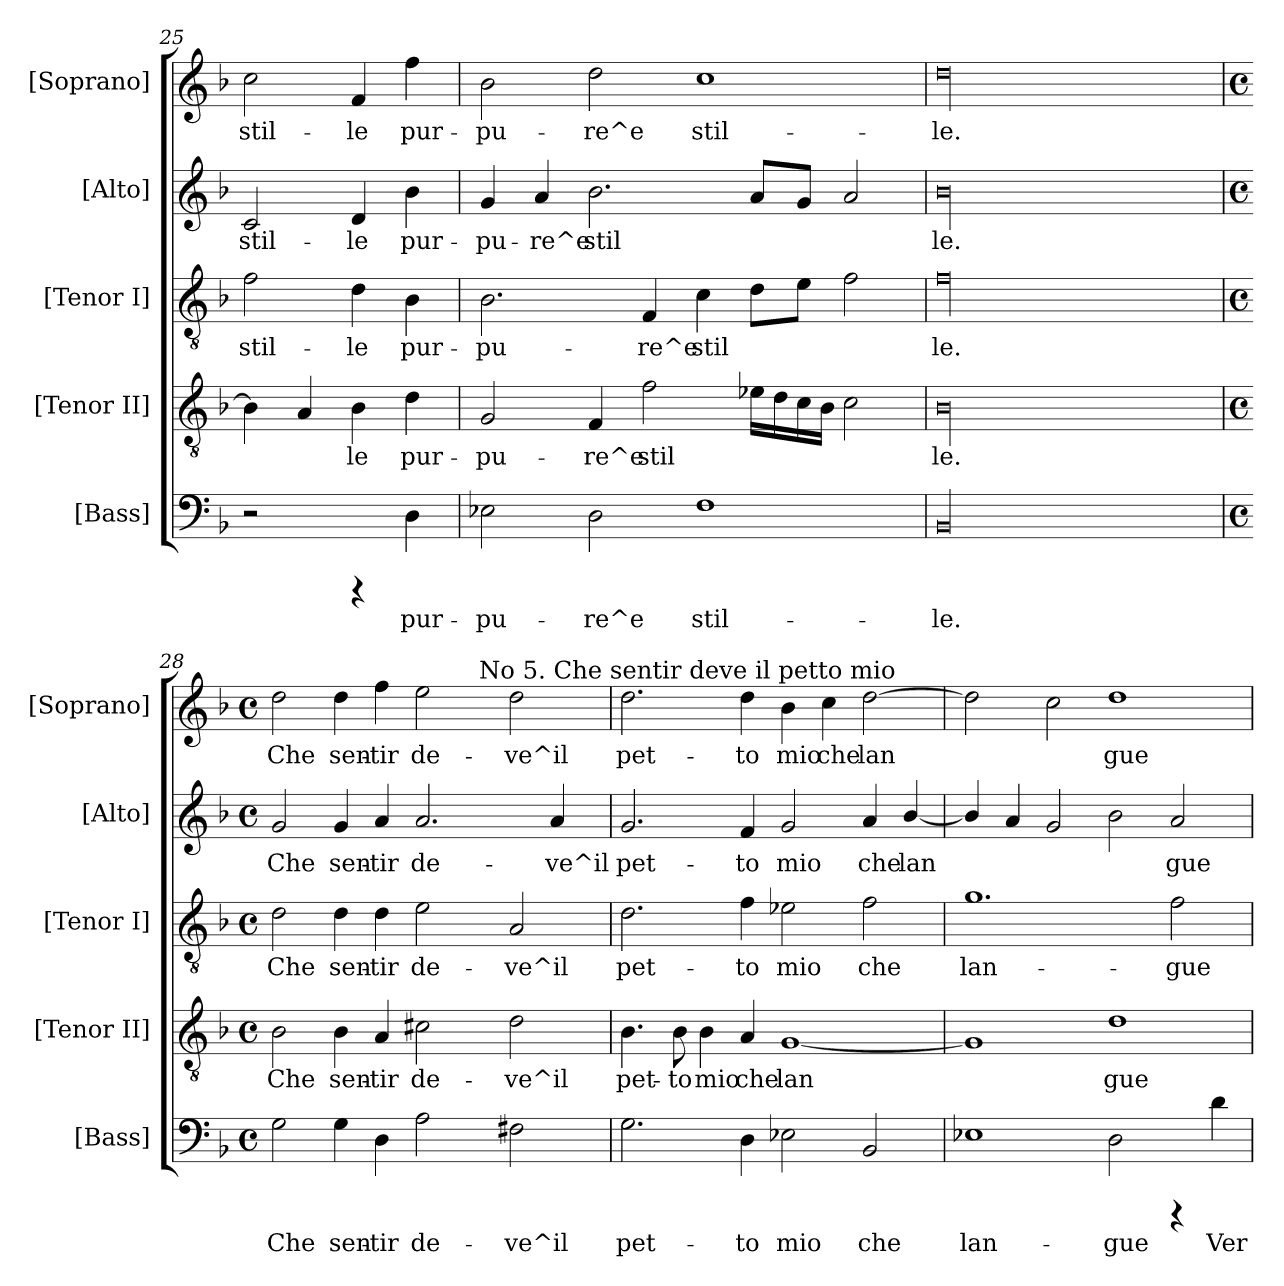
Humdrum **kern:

**kern	**text	**kern	**text	**kern	**text	**kern	**text	**kern	**text
*part5	*part5	*part4	*part4	*part3	*part3	*part2	*part2	*part1	*part1
*staff5	*staff5	*staff4	*staff4	*staff3	*staff3	*staff2	*staff2	*staff1	*staff1
*I"[Bass]	*	*I"[Tenor II]	*	*I"[Tenor I]	*	*I"[Alto]	*	*I"[Soprano]	*
*I'[Bass]	*	*I'[Tenor II]	*	*I'[Tenor I]	*	*I'[Alto]	*	*I'[Soprano]	*
*clefF4	*	*clefGv2	*	*clefGv2	*	*clefG2	*	*clefG2	*
*k[b-]	*	*k[b-]	*	*k[b-]	*	*k[b-]	*	*k[b-]	*
*F:	*	*F:	*	*F:	*	*F:	*	*F:	*
=25	=25	=25	=25	=25	=25	=25	=25	=25	=25
!	!	!	!LO:LY:b:cj	!	!LO:LY:b:cj	!	!LO:LY:b:cj	!	!LO:LY:b:cj
2r	.	4B-\]	--	2f\	stil-	2c/	stil-	2cc\	stil-
!	!	!	!LO:LY:b:cj	!	!	!	!	!	!
.	.	4A/	--	.	.	.	.	.	.
!	!	!	!LO:LY:b:cj	!	!LO:LY:b:cj	!	!LO:LY:b:cj	!	!LO:LY:b:cj
4rCCC	.	4B-\	-le	4d\	-le	4d/	-le	4f/	-le
!	!LO:LY:b:cj	!	!LO:LY:b:cj	!	!LO:LY:b:cj	!	!LO:LY:b:cj	!	!LO:LY:b:cj
4D\	pur-	4d\	pur-	4B-\	pur-	4b-\	pur-	4ff\	pur-
=26	=26	=26	=26	=26	=26	=26	=26	=26	=26
!	!LO:LY:b:cj	!	!LO:LY:b:cj	!	!LO:LY:b:cj	!	!LO:LY:b:cj	!	!LO:LY:b:cj
2E-X\	-pu-	2G/	-pu-	2.B-\	-pu-	4g/	-pu-	2b-\	-pu-
!	!	!	!	!	!	!	!LO:LY:b:cj	!	!
.	.	.	.	.	.	4a/	-re^e	.	.
!	!LO:LY:b:cj	!	!LO:LY:b:cj	!	!	!	!LO:LY:b:cj	!	!LO:LY:b:cj
2D\	-re^e	4F/	-re^e	.	.	2.b-\	stil-	2dd\	-re^e
!	!	!	!LO:LY:b:cj	!	!LO:LY:b:cj	!	!	!	!
.	.	2f\	stil-	4F/	-re^e	.	.	.	.
!	!LO:LY:b:cj	!	!	!	!LO:LY:b:cj	!	!	!	!LO:LY:b:cj
1F	stil-	.	.	4c\	stil-	.	.	1cc	stil-
!	!	!	!LO:LY:b:cj	!	!LO:LY:b:cj	!	!LO:LY:b:cj	!	!
.	.	16e-X\L	--	8d\L	--	8a/L	--	.	.
!	!	!	!LO:LY:b:cj	!	!	!	!	!	!
.	.	16d\	--	.	.	.	.	.	.
!	!	!	!LO:LY:b:cj	!	!LO:LY:b:cj	!	!LO:LY:b:cj	!	!
.	.	16c\	--	8e\J	--	8g/J	--	.	.
!	!	!	!LO:LY:b:cj	!	!	!	!	!	!
.	.	16B-\J	--	.	.	.	.	.	.
!	!	!	!LO:LY:b:cj	!	!LO:LY:b:cj	!	!LO:LY:b:cj	!	!
.	.	2c\	--	2f\	--	2a/	--	.	.
=27	=27	=27	=27	=27	=27	=27	=27	=27	=27
!	!LO:LY:b:cj	!	!LO:LY:b:cj	!	!LO:LY:b:cj	!	!LO:LY:b:cj	!	!LO:LY:b:cj
00BB-	-le.	00B-	-le.	00f	-le.	00b-	-le.	00dd	-le.
!!LO:PB:g=z
=28	=28	=28	=28	=28	=28	=28	=28	=28	=28
*M4/4	*	*M4/4	*	*M4/4	*	*M4/4	*	*M4/4	*
*met(c)	*	*met(c)	*	*met(c)	*	*met(c)	*	*met(c)	*
!	!	!	!	!	!	!	!	!LO:TX:a:t=Seconda Parte.	!
!	!LO:LY:b:cj	!	!LO:LY:b:cj	!	!LO:LY:b:cj	!	!LO:LY:b:cj	!	!LO:LY:b:cj
*	*	*	*	*	*	*	*	*^	*
2G\	Che	2B-\	Che	2d\	Che	2g/	Che	2dd\	1ryy	Che
!	!LO:LY:b:cj	!	!LO:LY:b:cj	!	!LO:LY:b:cj	!	!LO:LY:b:cj	!	!	!LO:LY:b:cj
4G\	sen-	4B-\	sen-	4d\	sen-	4g/	sen-	4dd\	.	sen-
!	!LO:LY:b:cj	!	!LO:LY:b:cj	!	!LO:LY:b:cj	!	!LO:LY:b:cj	!	!	!LO:LY:b:cj
4D\	-tir	4A/	-tir	4d\	-tir	4a/	-tir	4ff\	.	-tir
!	!LO:LY:b:cj	!	!LO:LY:b:cj	!	!LO:LY:b:cj	!	!LO:LY:b:cj	!	!	!LO:LY:b:cj
2A\	de-	2c#X\	de-	2e\	de-	2.a/	de-	2ee\	4ryy	de-
.	.	.	.	.	.	.	.	.	16.ryy	.
!	!	!	!	!	!	!	!	!	!LO:TX:a:t=No 5. Che sentir deve il petto mio	!
.	.	.	.	.	.	.	.	.	2ryy	.
!	!LO:LY:b:cj	!	!LO:LY:b:cj	!	!LO:LY:b:cj	!	!	!	!	!LO:LY:b:cj
2F#X\	-ve^il	2d\	-ve^il	2A/	-ve^il	.	.	2dd\	.	-ve^il
!	!	!	!	!	!	!	!LO:LY:b:cj	!	!	!
.	.	.	.	.	.	4a/	-ve^il	.	.	.
.	.	.	.	.	.	.	.	.	8ryy	.
.	.	.	.	.	.	.	.	.	32ryy	.
=29	=29	=29	=29	=29	=29	=29	=29	=29	=29	=29
!	!LO:LY:b:cj	!	!LO:LY:b:cj	!	!LO:LY:b:cj	!	!LO:LY:b:cj	!	!	!LO:LY:b:cj
*	*	*	*	*	*	*	*	*v	*v	*
2.G\	pet-	4.B-\	pet-	2.d\	pet-	2.g/	pet-	2.dd\	pet-
!	!	!	!LO:LY:b:cj	!	!	!	!	!	!
.	.	8B-\	-to	.	.	.	.	.	.
!	!	!	!LO:LY:b:cj	!	!	!	!	!	!
.	.	4B-\	mio	.	.	.	.	.	.
!	!LO:LY:b:cj	!	!LO:LY:b:cj	!	!LO:LY:b:cj	!	!LO:LY:b:cj	!	!LO:LY:b:cj
4D\	-to	4A/	che	4f\	-to	4f/	-to	4dd\	-to
!	!LO:LY:b:cj	!	!LO:LY:b:cj	!	!LO:LY:b:cj	!	!LO:LY:b:cj	!	!LO:LY:b:cj
2E-X\	mio	[<1G	lan-	2e-X\	mio	2g/	mio	4b-\	mio
!	!	!	!	!	!	!	!	!	!LO:LY:b:cj
.	.	.	.	.	.	.	.	4cc\	che
!	!LO:LY:b:cj	!	!	!	!LO:LY:b:cj	!	!LO:LY:b:cj	!	!LO:LY:b:cj
2BB-/	che	.	.	2f\	che	4a/	che	[>2dd\	lan-
!	!	!	!	!	!	!	!LO:LY:b:cj	!	!
.	.	.	.	.	.	[<4b-/	lan-	.	.
=30	=30	=30	=30	=30	=30	=30	=30	=30	=30
!	!LO:LY:b:cj	!	!LO:LY:b:cj	!	!LO:LY:b:cj	!	!LO:LY:b:cj	!	!LO:LY:b:cj
1E-X	lan-	1G]	--	1.g	lan-	4b-/]	--	2dd\]	--
!	!	!	!	!	!	!	!LO:LY:b:cj	!	!
.	.	.	.	.	.	4a/	--	.	.
!	!	!	!	!	!	!	!LO:LY:b:cj	!	!LO:LY:b:cj
.	.	.	.	.	.	2g/	--	2cc\	--
!	!LO:LY:b:cj	!	!LO:LY:b:cj	!	!	!	!LO:LY:b:cj	!	!LO:LY:b:cj
2D\	-gue	1d	-gue	.	.	2b-\	--	1dd	-gue
!	!	!	!	!	!LO:LY:b:cj	!	!LO:LY:b:cj	!	!
4rCCC	.	.	.	2f\	-gue	2a/	-gue	.	.
!	!LO:LY:b:cj	!	!	!	!	!	!	!	!
4d\	Ver-	.	.	.	.	.	.	.	.
=	=	=	=	=	=	=	=	=	=
*-	*-	*-	*-	*-	*-	*-	*-	*-	*-
